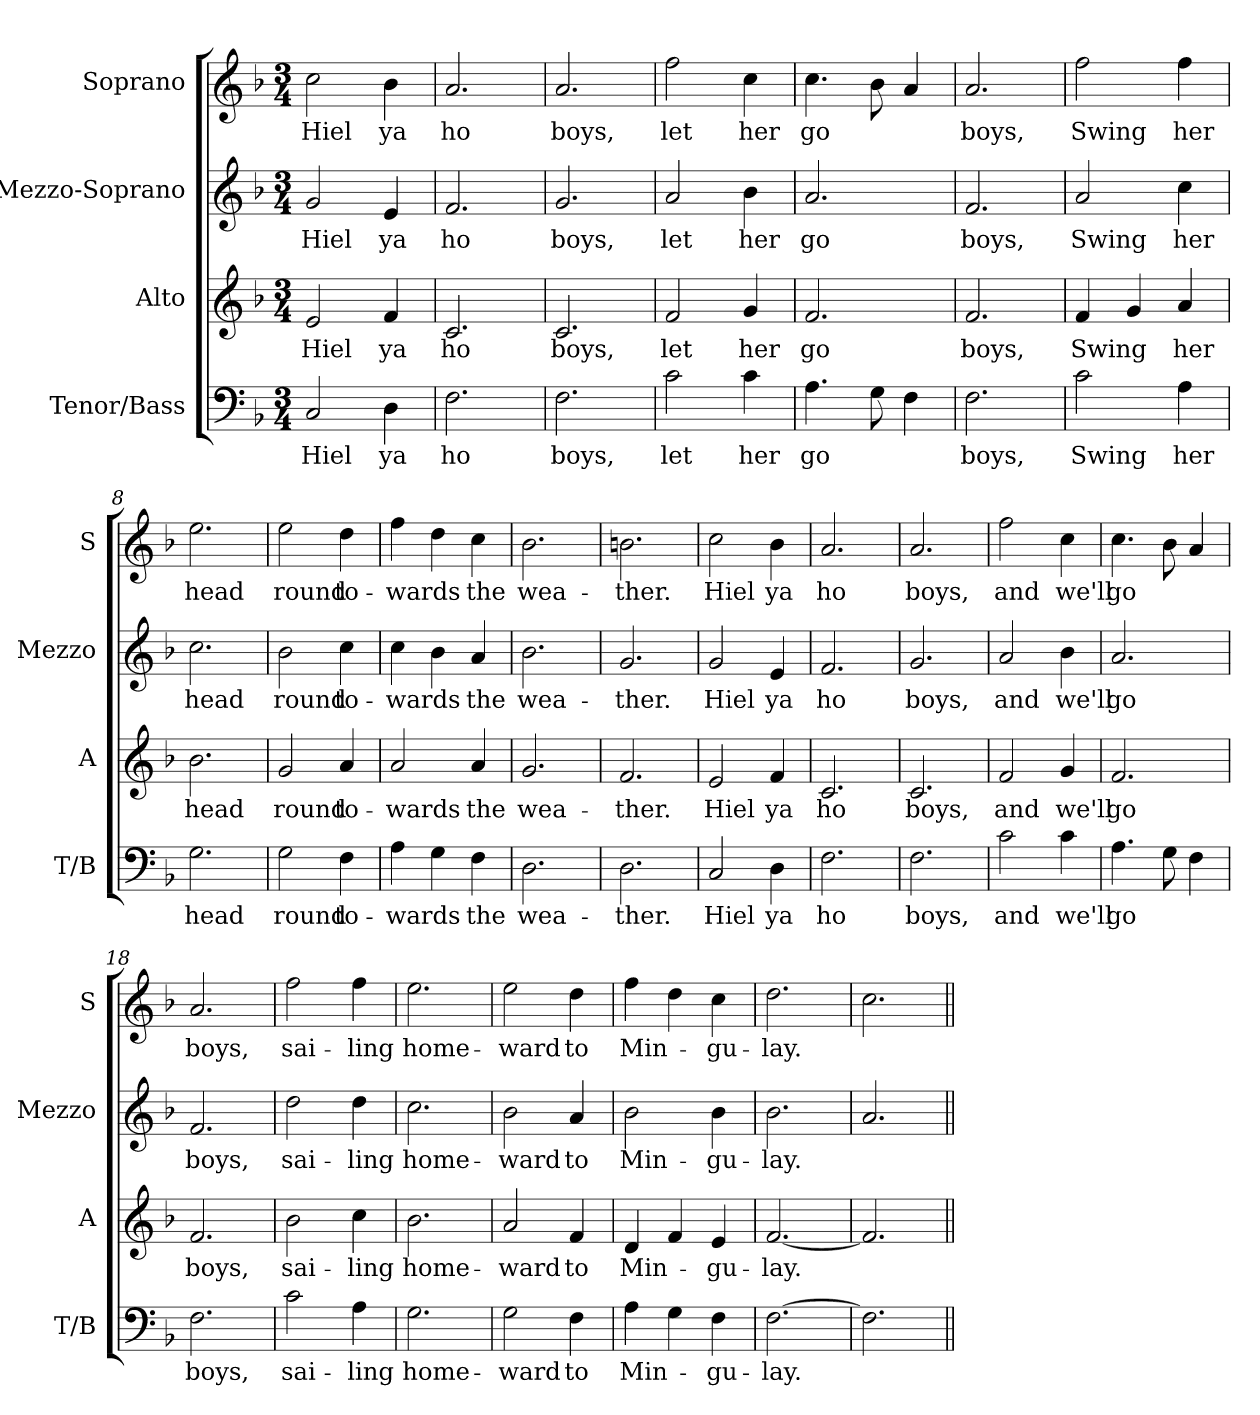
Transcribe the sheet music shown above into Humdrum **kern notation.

**kern	**text	**kern	**text	**kern	**text	**kern	**text
*part4	*part4	*part3	*part3	*part2	*part2	*part1	*part1
*staff4	*staff4	*staff3	*staff3	*staff2	*staff2	*staff1	*staff1
*I"Tenor/Bass	*	*I"Alto	*	*I"Mezzo-Soprano	*	*I"Soprano	*
*I'T/B	*	*I'A	*	*I'Mezzo	*	*I'S	*
*clefF4	*	*clefG2	*	*clefG2	*	*clefG2	*
*k[b-]	*	*k[b-]	*	*k[b-]	*	*k[b-]	*
*F:	*	*F:	*	*F:	*	*F:	*
*M3/4	*	*M3/4	*	*M3/4	*	*M3/4	*
=1	=1	=1	=1	=1	=1	=1	=1
!	!LO:LY:b	!	!LO:LY:b	!	!LO:LY:b	!	!LO:LY:b
2C/	Hiel	2e/	Hiel	2g/	Hiel	2cc\	Hiel
!	!LO:LY:b	!	!LO:LY:b	!	!LO:LY:b	!	!LO:LY:b
4D\	ya	4f/	ya	4e/	ya	4b-\	ya
=2	=2	=2	=2	=2	=2	=2	=2
!	!LO:LY:b	!	!LO:LY:b	!	!LO:LY:b	!	!LO:LY:b
2.F\	ho	2.c/	ho	2.f/	ho	2.a/	ho
=3	=3	=3	=3	=3	=3	=3	=3
!	!LO:LY:b	!	!LO:LY:b	!	!LO:LY:b	!	!LO:LY:b
2.F\	boys,	2.c/	boys,	2.g/	boys,	2.a/	boys,
=4	=4	=4	=4	=4	=4	=4	=4
!	!LO:LY:b	!	!LO:LY:b	!	!LO:LY:b	!	!LO:LY:b
2c\	let	2f/	let	2a/	let	2ff\	let
!	!LO:LY:b	!	!LO:LY:b	!	!LO:LY:b	!	!LO:LY:b
4c\	her	4g/	her	4b-\	her	4cc\	her
=5	=5	=5	=5	=5	=5	=5	=5
!	!LO:LY:b	!	!LO:LY:b	!	!LO:LY:b	!	!LO:LY:b
4.A\	go	2.f/	go	2.a/	go	4.cc\	go
8G\	.	.	.	.	.	8b-\	.
4F\	.	.	.	.	.	4a/	.
=6	=6	=6	=6	=6	=6	=6	=6
!	!LO:LY:b	!	!LO:LY:b	!	!LO:LY:b	!	!LO:LY:b
2.F\	boys,	2.f/	boys,	2.f/	boys,	2.a/	boys,
=7	=7	=7	=7	=7	=7	=7	=7
!	!LO:LY:b	!	!LO:LY:b	!	!LO:LY:b	!	!LO:LY:b
2c\	Swing	4f/	Swing	2a/	Swing	2ff\	Swing
.	.	4g/	.	.	.	.	.
!	!LO:LY:b	!	!LO:LY:b	!	!LO:LY:b	!	!LO:LY:b
4A\	her	4a/	her	4cc\	her	4ff\	her
=8	=8	=8	=8	=8	=8	=8	=8
!	!LO:LY:b	!	!LO:LY:b	!	!LO:LY:b	!	!LO:LY:b
2.G\	head	2.b-\	head	2.cc\	head	2.ee\	head
!!LO:LB:g=z
=9	=9	=9	=9	=9	=9	=9	=9
!	!LO:LY:b	!	!LO:LY:b	!	!LO:LY:b	!	!LO:LY:b
2G\	round	2g/	round	2b-\	round	2ee\	round
!	!LO:LY:b	!	!LO:LY:b	!	!LO:LY:b	!	!LO:LY:b
4F\	to-	4a/	to-	4cc\	to-	4dd\	to-
=10	=10	=10	=10	=10	=10	=10	=10
!	!LO:LY:b	!	!LO:LY:b	!	!LO:LY:b	!	!LO:LY:b
4A\	-wards	2a/	-wards	4cc\	-wards	4ff\	-wards
4G\	.	.	.	4b-\	.	4dd\	.
!	!LO:LY:b	!	!LO:LY:b	!	!LO:LY:b	!	!LO:LY:b
4F\	the	4a/	the	4a/	the	4cc\	the
=11	=11	=11	=11	=11	=11	=11	=11
!	!LO:LY:b	!	!LO:LY:b	!	!LO:LY:b	!	!LO:LY:b
2.D\	wea-	2.g/	wea-	2.b-\	wea-	2.b-\	wea-
=12	=12	=12	=12	=12	=12	=12	=12
!	!LO:LY:b	!	!LO:LY:b	!	!LO:LY:b	!	!LO:LY:b
2.D\	-ther.	2.f/	-ther.	2.g/	-ther.	2.bn\	-ther.
=13	=13	=13	=13	=13	=13	=13	=13
!	!LO:LY:b	!	!LO:LY:b	!	!LO:LY:b	!	!LO:LY:b
2C/	Hiel	2e/	Hiel	2g/	Hiel	2cc\	Hiel
!	!LO:LY:b	!	!LO:LY:b	!	!LO:LY:b	!	!LO:LY:b
4D\	ya	4f/	ya	4e/	ya	4b-\	ya
=14	=14	=14	=14	=14	=14	=14	=14
!	!LO:LY:b	!	!LO:LY:b	!	!LO:LY:b	!	!LO:LY:b
2.F\	ho	2.c/	ho	2.f/	ho	2.a/	ho
=15	=15	=15	=15	=15	=15	=15	=15
!	!LO:LY:b	!	!LO:LY:b	!	!LO:LY:b	!	!LO:LY:b
2.F\	boys,	2.c/	boys,	2.g/	boys,	2.a/	boys,
=16	=16	=16	=16	=16	=16	=16	=16
!	!LO:LY:b	!	!LO:LY:b	!	!LO:LY:b	!	!LO:LY:b
2c\	and	2f/	and	2a/	and	2ff\	and
!	!LO:LY:b	!	!LO:LY:b	!	!LO:LY:b	!	!LO:LY:b
4c\	we'll	4g/	we'll	4b-\	we'll	4cc\	we'll
!!LO:LB:g=z
=17	=17	=17	=17	=17	=17	=17	=17
!	!LO:LY:b	!	!LO:LY:b	!	!LO:LY:b	!	!LO:LY:b
4.A\	go	2.f/	go	2.a/	go	4.cc\	go
8G\	.	.	.	.	.	8b-\	.
4F\	.	.	.	.	.	4a/	.
=18	=18	=18	=18	=18	=18	=18	=18
!	!LO:LY:b	!	!LO:LY:b	!	!LO:LY:b	!	!LO:LY:b
2.F\	boys,	2.f/	boys,	2.f/	boys,	2.a/	boys,
=19	=19	=19	=19	=19	=19	=19	=19
!	!LO:LY:b	!	!LO:LY:b	!	!LO:LY:b	!	!LO:LY:b
2c\	sai-	2b-\	sai-	2dd\	sai-	2ff\	sai-
!	!LO:LY:b	!	!LO:LY:b	!	!LO:LY:b	!	!LO:LY:b
4A\	-ling	4cc\	-ling	4dd\	-ling	4ff\	-ling
=20	=20	=20	=20	=20	=20	=20	=20
!	!LO:LY:b	!	!LO:LY:b	!	!LO:LY:b	!	!LO:LY:b
2.G\	home-	2.b-\	home-	2.cc\	home-	2.ee\	home-
=21	=21	=21	=21	=21	=21	=21	=21
!	!LO:LY:b	!	!LO:LY:b	!	!LO:LY:b	!	!LO:LY:b
2G\	-ward	2a/	-ward	2b-\	-ward	2ee\	-ward
!	!LO:LY:b	!	!LO:LY:b	!	!LO:LY:b	!	!LO:LY:b
4F\	to	4f/	to	4a/	to	4dd\	to
=22	=22	=22	=22	=22	=22	=22	=22
!	!LO:LY:b	!	!LO:LY:b	!	!LO:LY:b	!	!LO:LY:b
4A\	Min-	4d/	Min-	2b-\	Min-	4ff\	Min-
4G\	.	4f/	.	.	.	4dd\	.
!	!LO:LY:b	!	!LO:LY:b	!	!LO:LY:b	!	!LO:LY:b
4F\	-gu-	4e/	-gu-	4b-\	-gu-	4cc\	-gu-
=23	=23	=23	=23	=23	=23	=23	=23
!	!LO:LY:b	!	!LO:LY:b	!	!LO:LY:b	!	!LO:LY:b
[2.F\	-lay.	[2.f/	-lay.	2.b-\	-lay.	2.dd\	-lay.
=24	=24	=24	=24	=24	=24	=24	=24
2.F\]	.	2.f/]	.	2.a/	.	2.cc\	.
=||	=||	=||	=||	=||	=||	=||	=||
*-	*-	*-	*-	*-	*-	*-	*-
